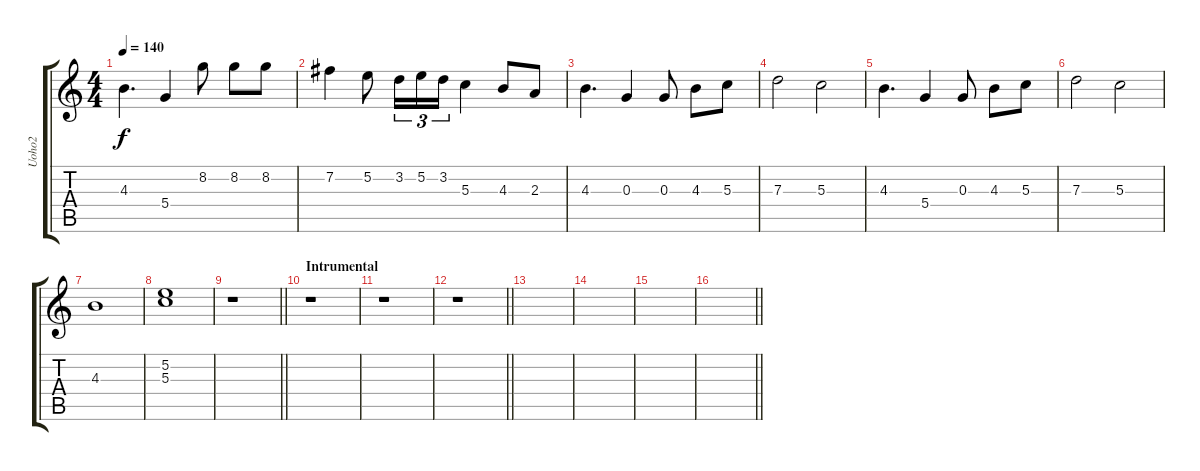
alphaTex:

\track ("Uoho2" "Uoho2") {instrument acousticguitarsteel}
\staff {score tabs}
\tuning (E4 B3 G3 D3 A2 E2) {hide}
\ts (4 4)
\tempo 140
\clef g2
\ks c
4.3.4{d dy f} 5.4.4 8.2.8 8.2.8 8.2.8 |
7.2.4 5.2.8 3.2.16{tu (3 2)} 5.2.16{tu (3 2)} 3.2.16{tu (3 2)} 5.3.4 4.3.8 2.3.8 |
4.3.4{d} 0.3.4 0.3.8 4.3.8 5.3.8 |
7.3.2 5.3.2 |
4.3.4{d} 5.4.4 0.3.8 4.3.8 5.3.8 |
7.3.2 5.3.2 |
4.3.1 |
(5.2 5.3).1 |
\barLineRight lightlight
r.1 |
\section ("" "Intrumental")
r.1 |
r.1 |
\barLineRight lightlight
r.1 |
|
|
|
\barLineRight lightlight
